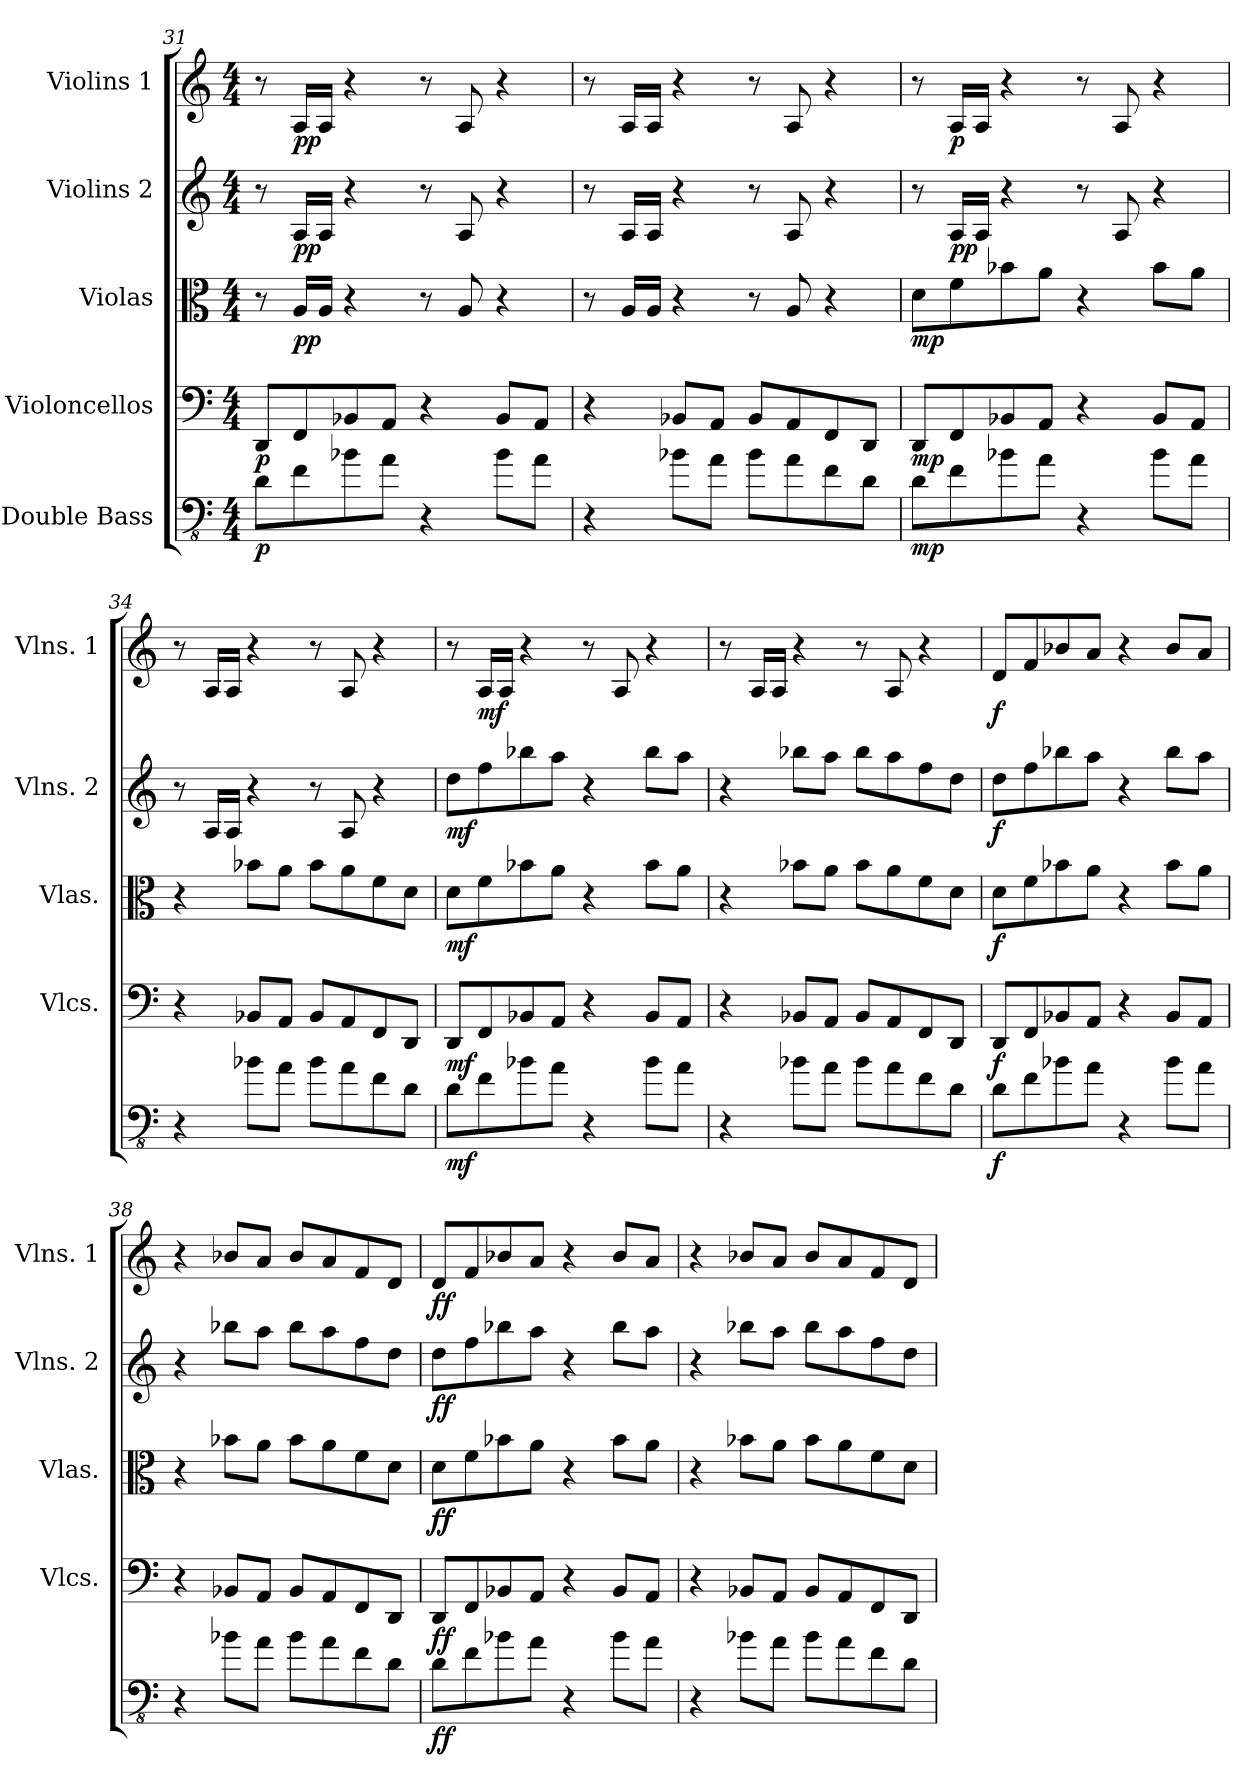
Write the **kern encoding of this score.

**kern	**dynam	**kern	**dynam	**kern	**dynam	**kern	**dynam	**kern	**dynam
*part5	*part5	*part4	*part4	*part3	*part3	*part2	*part2	*part1	*part1
*staff5	*staff5	*staff4	*staff4	*staff3	*staff3	*staff2	*staff2	*staff1	*staff1
*I"Double Bass	*	*I"Violoncellos	*	*I"Violas	*	*I"Violins 2	*	*I"Violins 1	*
*	*	*I'Vlcs.	*	*I'Vlas.	*	*I'Vlns. 2	*	*I'Vlns. 1	*
*clefFv4	*	*clefF4	*	*clefC3	*	*clefG2	*	*clefG2	*
*ITrd7c12	*	*	*	*	*	*	*	*	*
*k[]	*	*k[]	*	*k[]	*	*k[]	*	*k[]	*
*M4/4	*	*M4/4	*	*M4/4	*	*M4/4	*	*M4/4	*
=31	=31	=31	=31	=31	=31	=31	=31	=31	=31
!	!LO:DY:b	!	!LO:DY:b	!	!	!	!	!	!
8DD\L	p	8DD/L	p	8r	.	8r	.	8r	.
!	!	!	!	!	!LO:DY:b	!	!LO:DY:b	!	!LO:DY:b
8FF\	.	8FF/	.	16A/LL	pp	16A/LL	pp	16A/LL	pp
.	.	.	.	16A/JJ	.	16A/JJ	.	16A/JJ	.
8BB-X\	.	8BB-X/	.	4r	.	4r	.	4r	.
8AA\J	.	8AA/J	.	.	.	.	.	.	.
4r	.	4r	.	8r	.	8r	.	8r	.
.	.	.	.	8A/	.	8A/	.	8A/	.
8BB-\L	.	8BB-/L	.	4r	.	4r	.	4r	.
8AA\J	.	8AA/J	.	.	.	.	.	.	.
!!LO:PB:g=z
=32	=32	=32	=32	=32	=32	=32	=32	=32	=32
4r	.	4r	.	8r	.	8r	.	8r	.
.	.	.	.	16A/LL	.	16A/LL	.	16A/LL	.
.	.	.	.	16A/JJ	.	16A/JJ	.	16A/JJ	.
8BB-X\L	.	8BB-X/L	.	4r	.	4r	.	4r	.
8AA\J	.	8AA/J	.	.	.	.	.	.	.
8BB-\L	.	8BB-/L	.	8r	.	8r	.	8r	.
8AA\	.	8AA/	.	8A/	.	8A/	.	8A/	.
8FF\	.	8FF/	.	4r	.	4r	.	4r	.
8DD\J	.	8DD/J	.	.	.	.	.	.	.
=33	=33	=33	=33	=33	=33	=33	=33	=33	=33
!	!LO:DY:b	!	!LO:DY:b	!	!LO:DY:b	!	!	!	!
8DD\L	mp	8DD/L	mp	8d\L	mp	8r	.	8r	.
!	!	!	!	!	!	!	!LO:DY:b	!	!
!	!	!	!	!	!	!	!LO:DY:n=1:b	!	!LO:DY:b
8FF\	.	8FF/	.	8f\	.	16A/LL	p p	16A/LL	p
.	.	.	.	.	.	16A/JJ	.	16A/JJ	.
8BB-X\	.	8BB-X/	.	8b-X\	.	4r	.	4r	.
8AA\J	.	8AA/J	.	8a\J	.	.	.	.	.
4r	.	4r	.	4r	.	8r	.	8r	.
.	.	.	.	.	.	8A/	.	8A/	.
8BB-\L	.	8BB-/L	.	8b-\L	.	4r	.	4r	.
8AA\J	.	8AA/J	.	8a\J	.	.	.	.	.
=34	=34	=34	=34	=34	=34	=34	=34	=34	=34
4r	.	4r	.	4r	.	8r	.	8r	.
.	.	.	.	.	.	16A/LL	.	16A/LL	.
.	.	.	.	.	.	16A/JJ	.	16A/JJ	.
8BB-X\L	.	8BB-X/L	.	8b-X\L	.	4r	.	4r	.
8AA\J	.	8AA/J	.	8a\J	.	.	.	.	.
8BB-\L	.	8BB-/L	.	8b-\L	.	8r	.	8r	.
8AA\	.	8AA/	.	8a\	.	8A/	.	8A/	.
8FF\	.	8FF/	.	8f\	.	4r	.	4r	.
8DD\J	.	8DD/J	.	8d\J	.	.	.	.	.
=35	=35	=35	=35	=35	=35	=35	=35	=35	=35
!	!LO:DY:b	!	!LO:DY:b	!	!LO:DY:b	!	!LO:DY:b	!	!
8DD\L	mf	8DD/L	mf	8d\L	mf	8dd\L	mf	8r	.
!	!	!	!	!	!	!	!	!	!LO:DY:b
8FF\	.	8FF/	.	8f\	.	8ff\	.	16A/LL	mf
.	.	.	.	.	.	.	.	16A/JJ	.
8BB-X\	.	8BB-X/	.	8b-X\	.	8bb-X\	.	4r	.
8AA\J	.	8AA/J	.	8a\J	.	8aa\J	.	.	.
4r	.	4r	.	4r	.	4r	.	8r	.
.	.	.	.	.	.	.	.	8A/	.
8BB-\L	.	8BB-/L	.	8b-\L	.	8bb-\L	.	4r	.
8AA\J	.	8AA/J	.	8a\J	.	8aa\J	.	.	.
!!LO:LB:g=z
=36	=36	=36	=36	=36	=36	=36	=36	=36	=36
4r	.	4r	.	4r	.	4r	.	8r	.
.	.	.	.	.	.	.	.	16A/LL	.
.	.	.	.	.	.	.	.	16A/JJ	.
8BB-X\L	.	8BB-X/L	.	8b-X\L	.	8bb-X\L	.	4r	.
8AA\J	.	8AA/J	.	8a\J	.	8aa\J	.	.	.
8BB-\L	.	8BB-/L	.	8b-\L	.	8bb-\L	.	8r	.
8AA\	.	8AA/	.	8a\	.	8aa\	.	8A/	.
8FF\	.	8FF/	.	8f\	.	8ff\	.	4r	.
8DD\J	.	8DD/J	.	8d\J	.	8dd\J	.	.	.
=37	=37	=37	=37	=37	=37	=37	=37	=37	=37
!	!LO:DY:b	!	!LO:DY:b	!	!LO:DY:b	!	!LO:DY:b	!	!LO:DY:b
8DD\L	f	8DD/L	f	8d\L	f	8dd\L	f	8d/L	f
8FF\	.	8FF/	.	8f\	.	8ff\	.	8f/	.
8BB-X\	.	8BB-X/	.	8b-X\	.	8bb-X\	.	8b-X/	.
8AA\J	.	8AA/J	.	8a\J	.	8aa\J	.	8a/J	.
4r	.	4r	.	4r	.	4r	.	4r	.
8BB-\L	.	8BB-/L	.	8b-\L	.	8bb-\L	.	8b-/L	.
8AA\J	.	8AA/J	.	8a\J	.	8aa\J	.	8a/J	.
=38	=38	=38	=38	=38	=38	=38	=38	=38	=38
4r	.	4r	.	4r	.	4r	.	4r	.
8BB-X\L	.	8BB-X/L	.	8b-X\L	.	8bb-X\L	.	8b-X/L	.
8AA\J	.	8AA/J	.	8a\J	.	8aa\J	.	8a/J	.
8BB-\L	.	8BB-/L	.	8b-\L	.	8bb-\L	.	8b-/L	.
8AA\	.	8AA/	.	8a\	.	8aa\	.	8a/	.
8FF\	.	8FF/	.	8f\	.	8ff\	.	8f/	.
8DD\J	.	8DD/J	.	8d\J	.	8dd\J	.	8d/J	.
=39	=39	=39	=39	=39	=39	=39	=39	=39	=39
!	!LO:DY:b	!	!LO:DY:b	!	!LO:DY:b	!	!LO:DY:b	!	!LO:DY:b
8DD\L	ff	8DD/L	ff	8d\L	ff	8dd\L	ff	8d/L	ff
8FF\	.	8FF/	.	8f\	.	8ff\	.	8f/	.
8BB-X\	.	8BB-X/	.	8b-X\	.	8bb-X\	.	8b-X/	.
8AA\J	.	8AA/J	.	8a\J	.	8aa\J	.	8a/J	.
4r	.	4r	.	4r	.	4r	.	4r	.
8BB-\L	.	8BB-/L	.	8b-\L	.	8bb-\L	.	8b-/L	.
8AA\J	.	8AA/J	.	8a\J	.	8aa\J	.	8a/J	.
!!LO:PB:g=z
=40	=40	=40	=40	=40	=40	=40	=40	=40	=40
4r	.	4r	.	4r	.	4r	.	4r	.
8BB-X\L	.	8BB-X/L	.	8b-X\L	.	8bb-X\L	.	8b-X/L	.
8AA\J	.	8AA/J	.	8a\J	.	8aa\J	.	8a/J	.
8BB-\L	.	8BB-/L	.	8b-\L	.	8bb-\L	.	8b-/L	.
8AA\	.	8AA/	.	8a\	.	8aa\	.	8a/	.
8FF\	.	8FF/	.	8f\	.	8ff\	.	8f/	.
8DD\J	.	8DD/J	.	8d\J	.	8dd\J	.	8d/J	.
=	=	=	=	=	=	=	=	=	=
*-	*-	*-	*-	*-	*-	*-	*-	*-	*-
